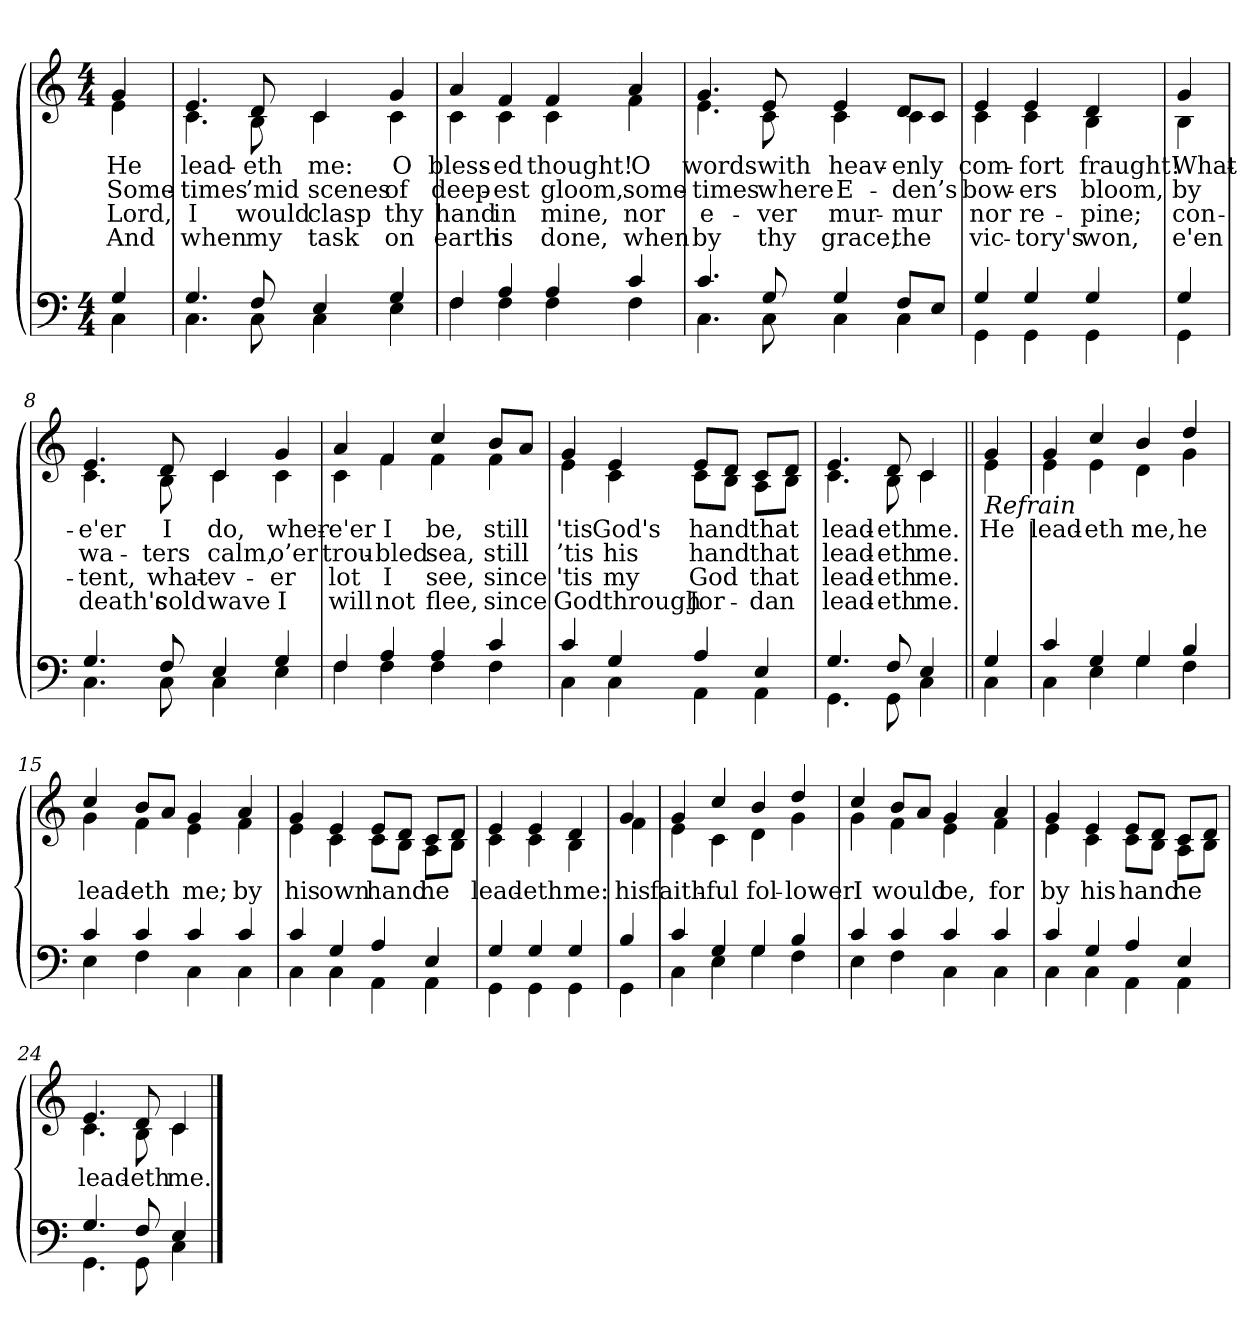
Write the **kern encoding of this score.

**kern	**kern	**text	**text	**text	**text
*part2	*part1	*part1	*part1	*part1	*part1
*staff2	*staff1	*staff1	*staff1	*staff1	*staff1
*clefF4	*clefG2	*	*	*	*
*k[]	*k[]	*	*	*	*
*M4/4	*M4/4	*	*	*	*
=1	=1	=1	=1	=1	=1
*^	*	*	*	*	*
!	!	!LO:TX:b:i:t=Verse	!	!	!	!
!	!	!	!LO:LY:b	!LO:LY:b	!LO:LY:b	!LO:LY:b
*	*	*^	*	*	*	*
4G/	4C\	4g/	4e\	He	Some-	Lord,	And
=2	=2	=2	=2	=2	=2	=2	=2
!	!	!	!	!LO:LY:b	!LO:LY:b	!LO:LY:b	!LO:LY:b
4.G/	4.C\	4.e/	4.c\	lead-	-times	I	when
!	!	!	!	!LO:LY:b	!LO:LY:b	!LO:LY:b	!LO:LY:b
8F/	8C\	8d/	8B\	-eth	’mid	would	my
!	!	!	!	!LO:LY:b	!LO:LY:b	!LO:LY:b	!LO:LY:b
4E/	4C\	4c/	4c\	me:	scenes	clasp	task
!	!	!	!	!LO:LY:b	!LO:LY:b	!LO:LY:b	!LO:LY:b
4G/	4E\	4g/	4c\	O	of	thy	on
=3	=3	=3	=3	=3	=3	=3	=3
!	!	!	!	!LO:LY:b	!LO:LY:b	!LO:LY:b	!LO:LY:b
4F/	4F\	4a/	4c\	bless-	deep-	hand	earth
!	!	!	!	!LO:LY:b	!LO:LY:b	!LO:LY:b	!LO:LY:b
4A/	4F\	4f/	4c\	-ed	-est	in	is
!	!	!	!	!LO:LY:b	!LO:LY:b	!LO:LY:b	!LO:LY:b
4A/	4F\	4f/	4c\	thought!	gloom,	mine,	done,
!!LO:LB:g=z	!!
=4-	=4-	=4-	=4-	=4-	=4-	=4-	=4-
!	!	!	!	!LO:LY:b	!LO:LY:b	!LO:LY:b	!LO:LY:b
4c/	4F\	4a/	4f\	O	some-	nor	when
=5	=5	=5	=5	=5	=5	=5	=5
!	!	!	!	!LO:LY:b	!LO:LY:b	!LO:LY:b	!LO:LY:b
4.c/	4.C\	4.g/	4.e\	words	-times	e-	by
!	!	!	!	!LO:LY:b	!LO:LY:b	!LO:LY:b	!LO:LY:b
8G/	8C\	8e/	8c\	with	where	-ver	thy
!	!	!	!	!LO:LY:b	!LO:LY:b	!LO:LY:b	!LO:LY:b
4G/	4C\	4e/	4c\	heav-	E-	mur-	grace,
!	!	!	!	!LO:LY:b	!LO:LY:b	!LO:LY:b	!LO:LY:b
8F/L	4C\	8d/L	4c\	-enly	-den’s	-mur	the
8E/J	.	8c/J	.	.	.	.	.
=6	=6	=6	=6	=6	=6	=6	=6
!	!	!	!	!LO:LY:b	!LO:LY:b	!LO:LY:b	!LO:LY:b
4G/	4GG\	4e/	4c\	com-	bow-	nor	vic-
!	!	!	!	!LO:LY:b	!LO:LY:b	!LO:LY:b	!LO:LY:b
4G/	4GG\	4e/	4c\	-fort	-ers	re-	-tory's
!	!	!	!	!LO:LY:b	!LO:LY:b	!LO:LY:b	!LO:LY:b
4G/	4GG\	4d/	4B\	fraught!	bloom,	-pine;	won,
!!LO:LB:g=z	!!
=7	=7	=7	=7	=7	=7	=7	=7
!	!	!	!	!LO:LY:b	!LO:LY:b	!LO:LY:b	!LO:LY:b
4G/	4GG\	4g/	4B\	What-	by	con-	e'en
=8	=8	=8	=8	=8	=8	=8	=8
!	!	!	!	!LO:LY:b	!LO:LY:b	!LO:LY:b	!LO:LY:b
4.G/	4.C\	4.e/	4.c\	-e'er	wa-	-tent,	death's
!	!	!	!	!LO:LY:b	!LO:LY:b	!LO:LY:b	!LO:LY:b
8F/	8C\	8d/	8B\	I	-ters	what-	cold
!	!	!	!	!LO:LY:b	!LO:LY:b	!LO:LY:b	!LO:LY:b
4E/	4C\	4c/	4c\	do,	calm,	-ev-	wave
!	!	!	!	!LO:LY:b	!LO:LY:b	!LO:LY:b	!LO:LY:b
4G/	4E\	4g/	4c\	wher-	o’er	-er	I
=9	=9	=9	=9	=9	=9	=9	=9
!	!	!	!	!LO:LY:b	!LO:LY:b	!LO:LY:b	!LO:LY:b
4F/	4F\	4a/	4c\	-e'er	trou-	lot	will
!	!	!	!	!LO:LY:b	!LO:LY:b	!LO:LY:b	!LO:LY:b
4A/	4F\	4f/	4f\	I	-bled	I	not
!	!	!	!	!LO:LY:b	!LO:LY:b	!LO:LY:b	!LO:LY:b
4A/	4F\	4cc/	4f\	be,	sea,	see,	flee,
!!LO:LB:g=z	!!
=10-	=10-	=10-	=10-	=10-	=10-	=10-	=10-
!	!	!	!	!LO:LY:b	!LO:LY:b	!LO:LY:b	!LO:LY:b
4c/	4F\	8b/L	4f\	still	still	since	since
.	.	8a/J	.	.	.	.	.
=11	=11	=11	=11	=11	=11	=11	=11
!	!	!	!	!LO:LY:b	!LO:LY:b	!LO:LY:b	!LO:LY:b
4c/	4C\	4g/	4e\	'tis	’tis	'tis	God
!	!	!	!	!LO:LY:b	!LO:LY:b	!LO:LY:b	!LO:LY:b
4G/	4C\	4e/	4c\	God's	his	my	through
!	!	!	!	!LO:LY:b	!LO:LY:b	!LO:LY:b	!LO:LY:b
4A/	4AA\	8e/L	8c\L	hand	hand	God	Jor-
.	.	8d/J	8B\J	.	.	.	.
!	!	!	!	!LO:LY:b	!LO:LY:b	!LO:LY:b	!LO:LY:b
4E/	4AA\	8c/L	8A\L	that	that	that	-dan
.	.	8d/J	8B\J	.	.	.	.
=12	=12	=12	=12	=12	=12	=12	=12
!	!	!	!	!LO:LY:b	!LO:LY:b	!LO:LY:b	!LO:LY:b
4.G/	4.GG\	4.e/	4.c\	lead-	lead-	lead-	lead-
!	!	!	!	!LO:LY:b	!LO:LY:b	!LO:LY:b	!LO:LY:b
8F/	8GG\	8d/	8B\	-eth	-eth	-eth	-eth
!	!	!	!	!LO:LY:b	!LO:LY:b	!LO:LY:b	!LO:LY:b
4E/	4C\	4c/	4c\	me.	me.	me.	me.
!!LO:LB:g=z	!!
=13||	=13||	=13||	=13||	=13||	=13||	=13||	=13||
!	!	!LO:TX:b:i:t=Refrain	!	!	!	!	!
!	!	!	!	!LO:LY:b	!	!	!
4G/	4C\	4g/	4e\	He	.	.	.
=14	=14	=14	=14	=14	=14	=14	=14
!	!	!	!	!LO:LY:b	!	!	!
4c/	4C\	4g/	4e\	lead-	.	.	.
!	!	!	!	!LO:LY:b	!	!	!
4G/	4E\	4cc/	4e\	-eth	.	.	.
!	!	!	!	!LO:LY:b	!	!	!
4G/	4G\	4b/	4d\	me,	.	.	.
!	!	!	!	!LO:LY:b	!	!	!
4B/	4F\	4dd/	4g\	he	.	.	.
=15	=15	=15	=15	=15	=15	=15	=15
!	!	!	!	!LO:LY:b	!	!	!
4c/	4E\	4cc/	4g\	lead-	.	.	.
!	!	!	!	!LO:LY:b	!	!	!
4c/	4F\	8b/L	4f\	-eth	.	.	.
.	.	8a/J	.	.	.	.	.
!	!	!	!	!LO:LY:b	!	!	!
4c/	4C\	4g/	4e\	me;	.	.	.
!!LO:LB:g=z	!!
=16-	=16-	=16-	=16-	=16-	=16-	=16-	=16-
!	!	!	!	!LO:LY:b	!	!	!
4c/	4C\	4a/	4f\	by	.	.	.
=17	=17	=17	=17	=17	=17	=17	=17
!	!	!	!	!LO:LY:b	!	!	!
4c/	4C\	4g/	4e\	his	.	.	.
!	!	!	!	!LO:LY:b	!	!	!
4G/	4C\	4e/	4c\	own	.	.	.
!	!	!	!	!LO:LY:b	!	!	!
4A/	4AA\	8e/L	8c\L	hand	.	.	.
.	.	8d/J	8B\J	.	.	.	.
!	!	!	!	!LO:LY:b	!	!	!
4E/	4AA\	8c/L	8A\L	he	.	.	.
.	.	8d/J	8B\J	.	.	.	.
=18	=18	=18	=18	=18	=18	=18	=18
!	!	!	!	!LO:LY:b	!	!	!
4G/	4GG\	4e/	4c\	lead-	.	.	.
!	!	!	!	!LO:LY:b	!	!	!
4G/	4GG\	4e/	4c\	-eth	.	.	.
!	!	!	!	!LO:LY:b	!	!	!
4G/	4GG\	4d/	4B\	me:	.	.	.
!!LO:LB:g=z	!!
=19	=19	=19	=19	=19	=19	=19	=19
!	!	!	!	!LO:LY:b	!	!	!
4B/	4GG\	4g/	4f\	his	.	.	.
=20	=20	=20	=20	=20	=20	=20	=20
!	!	!	!	!LO:LY:b	!	!	!
4c/	4C\	4g/	4e\	faith-	.	.	.
!	!	!	!	!LO:LY:b	!	!	!
4G/	4E\	4cc/	4c\	-ful	.	.	.
!	!	!	!	!LO:LY:b	!	!	!
4G/	4G\	4b/	4d\	fol-	.	.	.
!	!	!	!	!LO:LY:b	!	!	!
4B/	4F\	4dd/	4g\	-lower	.	.	.
=21	=21	=21	=21	=21	=21	=21	=21
!	!	!	!	!LO:LY:b	!	!	!
4c/	4E\	4cc/	4g\	I	.	.	.
!	!	!	!	!LO:LY:b	!	!	!
4c/	4F\	8b/L	4f\	would	.	.	.
.	.	8a/J	.	.	.	.	.
!	!	!	!	!LO:LY:b	!	!	!
4c/	4C\	4g/	4e\	be,	.	.	.
!!LO:LB:g=z	!!
=22-	=22-	=22-	=22-	=22-	=22-	=22-	=22-
!	!	!	!	!LO:LY:b	!	!	!
4c/	4C\	4a/	4f\	for	.	.	.
=23	=23	=23	=23	=23	=23	=23	=23
!	!	!	!	!LO:LY:b	!	!	!
4c/	4C\	4g/	4e\	by	.	.	.
!	!	!	!	!LO:LY:b	!	!	!
4G/	4C\	4e/	4c\	his	.	.	.
!	!	!	!	!LO:LY:b	!	!	!
4A/	4AA\	8e/L	8c\L	hand	.	.	.
.	.	8d/J	8B\J	.	.	.	.
!	!	!	!	!LO:LY:b	!	!	!
4E/	4AA\	8c/L	8A\L	he	.	.	.
.	.	8d/J	8B\J	.	.	.	.
=24	=24	=24	=24	=24	=24	=24	=24
!	!	!	!	!LO:LY:b	!	!	!
4.G/	4.GG\	4.e/	4.c\	lead-	.	.	.
!	!	!	!	!LO:LY:b	!	!	!
8F/	8GG\	8d/	8B\	-eth	.	.	.
!	!	!	!	!LO:LY:b	!	!	!
4E/	4C\	4c/	4c\	me.	.	.	.
*v	*v	*	*	*	*	*	*
*	*v	*v	*	*	*	*
==	==	==	==	==	==
*-	*-	*-	*-	*-	*-
